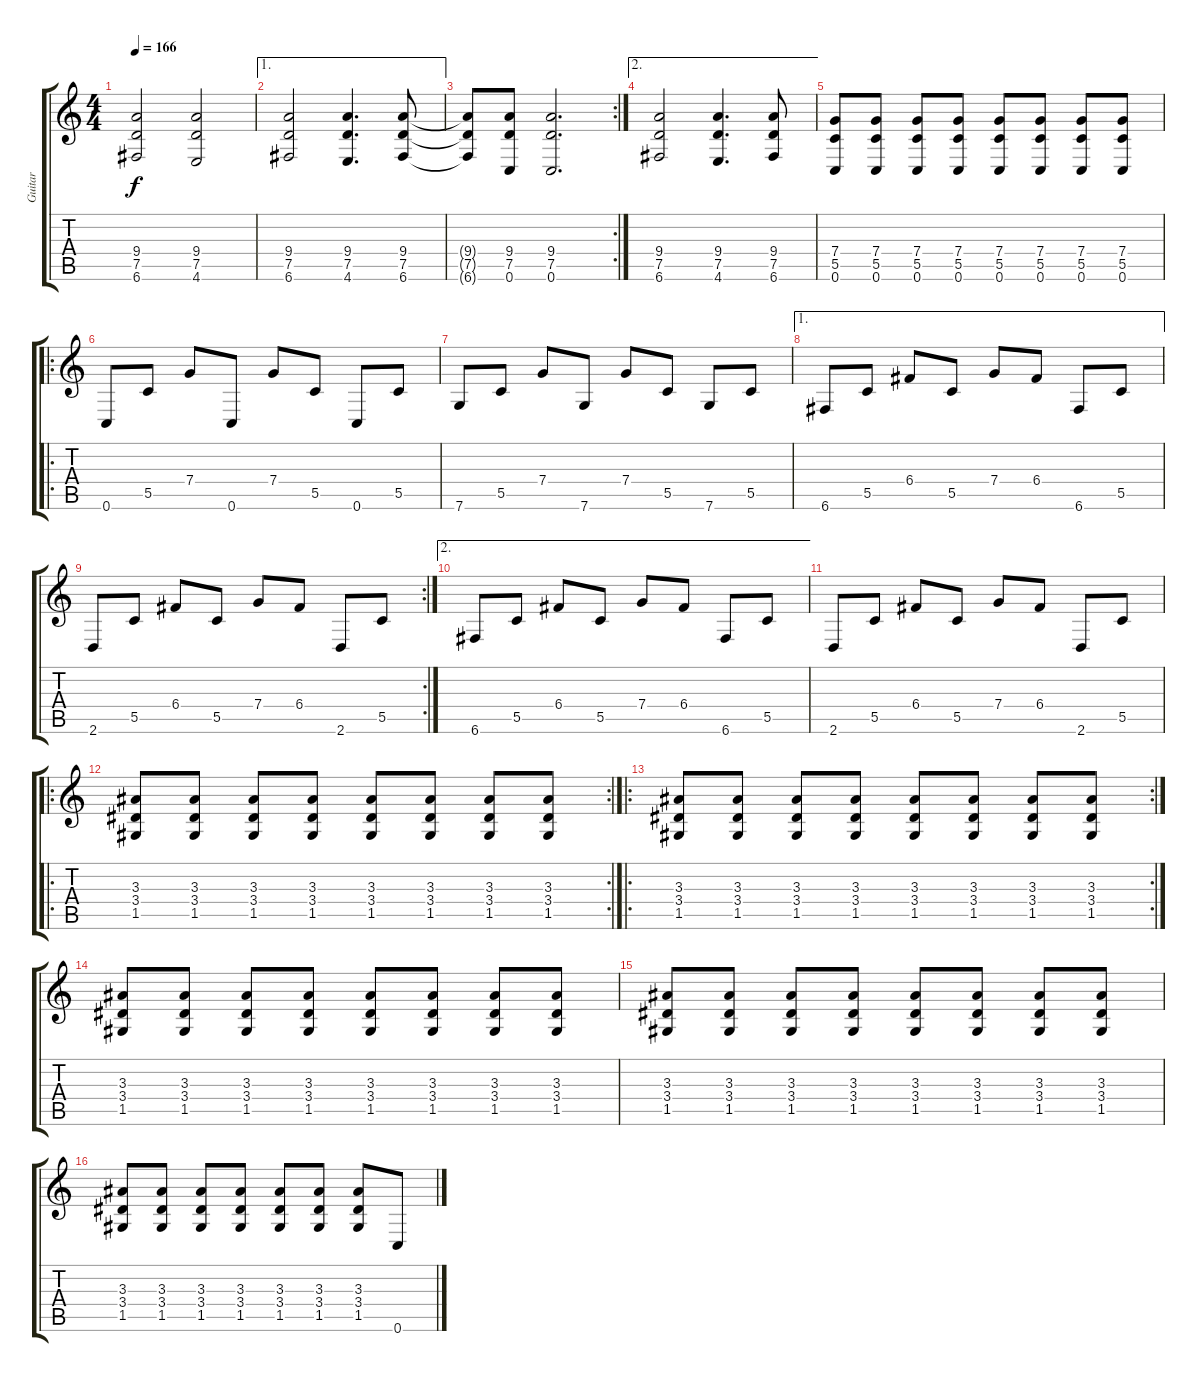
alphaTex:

\track ("Guitar" "Guitar") {instrument distortionguitar}
\staff {score tabs}
\tuning (E4 C4 G3 C3 G2 C2) {hide}
\ts (4 4)
\tempo 166
\clef g2
\ks c
(9.4{t} 7.5{t} 6.6{t}).2{dy f} (9.4 7.5 4.6).2 |
\ae 1
(9.4 7.5 6.6).2 (9.4 7.5 4.6).4{d} (9.4 7.5 6.6).8 |
\rc 2
(9.4{t} 7.5{t} 6.6{t}).8 (9.4 7.5 0.6).8 (9.4 7.5 0.6).2{d} |
\ae 2
(9.4 7.5 6.6).2 (9.4 7.5 4.6).4{d} (9.4 7.5 6.6).8 |
(7.4 5.5 0.6).8 (7.4 5.5 0.6).8 (7.4 5.5 0.6).8 (7.4 5.5 0.6).8 (7.4 5.5 0.6).8 (7.4 5.5 0.6).8 (7.4 5.5 0.6).8 (7.4 5.5 0.6).8 |
\ro
0.6.8 5.5.8 7.4.8 0.6.8 7.4.8 5.5.8 0.6.8 5.5.8 |
7.6.8 5.5.8 7.4.8 7.6.8 7.4.8 5.5.8 7.6.8 5.5.8 |
\ae 1
6.6.8 5.5.8 6.4.8 5.5.8 7.4.8 6.4.8 6.6.8 5.5.8 |
\rc 2
2.6.8 5.5.8 6.4.8 5.5.8 7.4.8 6.4.8 2.6.8 5.5.8 |
\ae 2
6.6.8 5.5.8 6.4.8 5.5.8 7.4.8 6.4.8 6.6.8 5.5.8 |
2.6.8 5.5.8 6.4.8 5.5.8 7.4.8 6.4.8 2.6.8 5.5.8 |
\ro
\rc 2
(3.3 3.4 1.5).8 (3.3 3.4 1.5).8 (3.3 3.4 1.5).8 (3.3 3.4 1.5).8 (3.3 3.4 1.5).8 (3.3 3.4 1.5).8 (3.3 3.4 1.5).8 (3.3 3.4 1.5).8 |
\ro
\rc 2
(3.3 3.4 1.5).8 (3.3 3.4 1.5).8 (3.3 3.4 1.5).8 (3.3 3.4 1.5).8 (3.3 3.4 1.5).8 (3.3 3.4 1.5).8 (3.3 3.4 1.5).8 (3.3 3.4 1.5).8 |
(3.3 3.4 1.5).8 (3.3 3.4 1.5).8 (3.3 3.4 1.5).8 (3.3 3.4 1.5).8 (3.3 3.4 1.5).8 (3.3 3.4 1.5).8 (3.3 3.4 1.5).8 (3.3 3.4 1.5).8 |
(3.3 3.4 1.5).8 (3.3 3.4 1.5).8 (3.3 3.4 1.5).8 (3.3 3.4 1.5).8 (3.3 3.4 1.5).8 (3.3 3.4 1.5).8 (3.3 3.4 1.5).8 (3.3 3.4 1.5).8 |
(3.3 3.4 1.5).8 (3.3 3.4 1.5).8 (3.3 3.4 1.5).8 (3.3 3.4 1.5).8 (3.3 3.4 1.5).8 (3.3 3.4 1.5).8 (3.3 3.4 1.5).8 0.6.8
